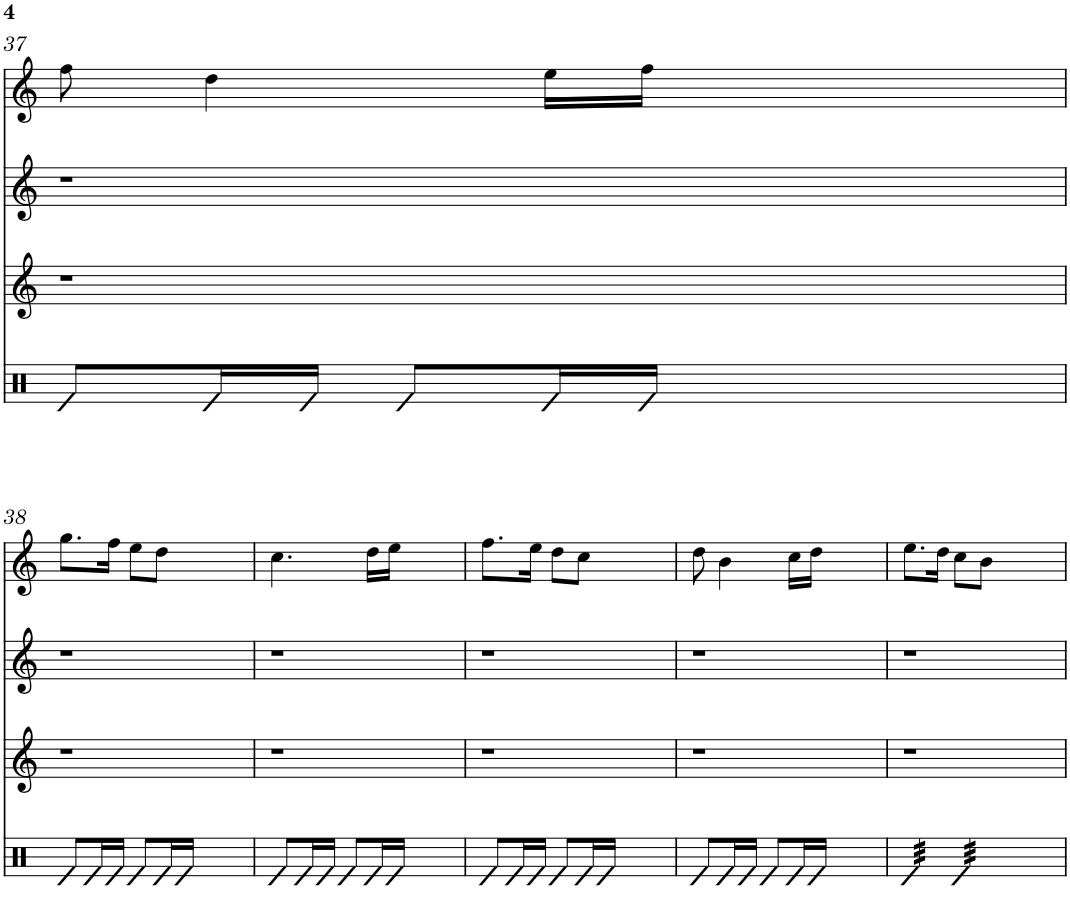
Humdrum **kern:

**kern	**kern	**kern	**kern
*part4	*part3	*part2	*part1
*staff4	*staff3	*staff2	*staff1
*I"Timbal	*I"Gralla 3	*I"Gralla 2	*I"Gralla 1
!!LO:PB:g=z
*clefX	*clefG2	*clefG2	*clefG2
*	*Trd8c14	*Trd1c2	*
*k[]	*k[]	*k[]	*k[]
*M2/4	*M2/4	*M2/4	*M2/4
=37	=37	=37	=37
8e/L	2r	2r	8ff\
16e/L	.	.	4dd\
16e/JJ	.	.	.
8e/L	.	.	.
16e/L	.	.	16ee\LL
16e/JJ	.	.	16ff\JJ
2ryy	2ryy	2ryy	2ryy
!!LO:LB:g=z
=38	=38	=38	=38
8e/L	2r	2r	8.gg\L
16e/L	.	.	.
16e/JJ	.	.	16ff\Jk
8e/L	.	.	8ee\L
16e/L	.	.	8dd\J
16e/JJ	.	.	.
2ryy	2ryy	2ryy	2ryy
=39	=39	=39	=39
8e/L	2r	2r	4.cc\
16e/L	.	.	.
16e/JJ	.	.	.
8e/L	.	.	.
16e/L	.	.	16dd\LL
16e/JJ	.	.	16ee\JJ
2ryy	2ryy	2ryy	2ryy
=40	=40	=40	=40
8e/L	2r	2r	8.ff\L
16e/L	.	.	.
16e/JJ	.	.	16ee\Jk
8e/L	.	.	8dd\L
16e/L	.	.	8cc\J
16e/JJ	.	.	.
2ryy	2ryy	2ryy	2ryy
=41	=41	=41	=41
8e/L	2r	2r	8dd\
16e/L	.	.	4b\
16e/JJ	.	.	.
8e/L	.	.	.
16e/L	.	.	16cc\LL
16e/JJ	.	.	16dd\JJ
2ryy	2ryy	2ryy	2ryy
=42	=42	=42	=42
*tremolo	*	*	*
32e/LLL	2r	2r	8.ee\L
32e/	.	.	.
32e/	.	.	.
32e/	.	.	.
32e/	.	.	.
32e/	.	.	.
32e/	.	.	16dd\Jk
32e/JJJ	.	.	.
32e/LLL	.	.	8cc\L
32e/	.	.	.
32e/	.	.	.
32e/	.	.	.
32e/	.	.	8b\J
32e/	.	.	.
32e/	.	.	.
32e/JJJ	.	.	.
*Xtremolo	*	*	*
2ryy	2ryy	2ryy	2ryy
=	=	=	=
*-	*-	*-	*-
